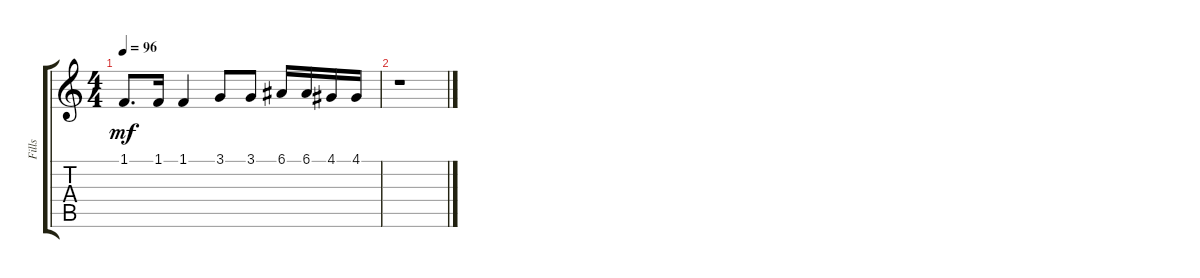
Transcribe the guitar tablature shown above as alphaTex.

\track ("Fills" "Fills") {instrument voiceoohs}
\staff {score tabs}
\tuning (E4 B3 G3 D3 A2 E2) {hide}
\ts (4 4)
\tempo 96
\clef g2
\ks aminor
1.1.8{d dy mf} 1.1.16 1.1.4 3.1.8 3.1.8 6.1.16 6.1.16 4.1.16 4.1.16 |
r.1
